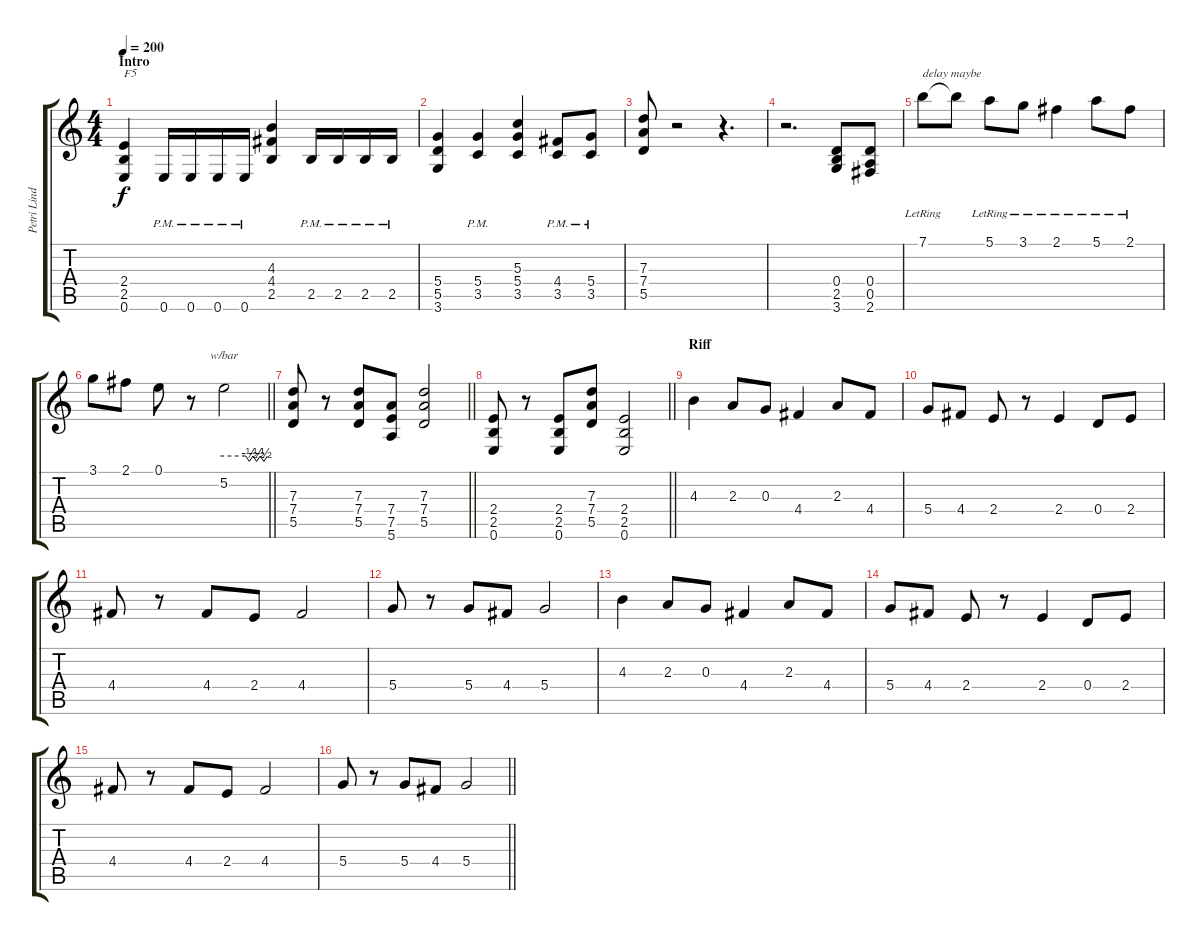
\track ("Petri Lindroos" "Petri Lind") {instrument distortionguitar}
\staff {score tabs}
\tuning (E4 B3 G3 D3 A2 E2) {hide}
\ts (4 4)
\section ("" "Intro")
\tempo 200
\clef g2
\ks c
(2.4 2.5 0.6).4{txt "F5" dy f instrument distortionguitar} 0.6{pm}.16 0.6{pm}.16 0.6{pm}.16 0.6{pm}.16 (4.3 4.4 2.5).4 2.5{pm}.16 2.5{pm}.16 2.5{pm}.16 2.5{pm}.16 |
(5.4 5.5 3.6).4 (5.4{pm} 3.5{pm}).4 (5.3 5.4 3.5).4 (4.4{pm} 3.5{pm}).8 (5.4{pm} 3.5{pm}).8 |
(7.3 7.4 5.5).8 r.2 r.4{d} |
r.2{d} (0.4 2.5 3.6).8 (0.4 0.5 2.6).8 |
7.1{lr}.8{txt "delay maybe"} 7.1{t}.8 5.1{lr}.8 3.1{lr}.8 2.1{lr}.4 5.1{lr}.8 2.1{lr}.8 |
\barLineRight lightlight
3.1.8 2.1.8 0.1.8 r.8 5.2.2{tbe (custom default 0 0 30 0 35 -2 40 0 45 -2 50 0 55 -2 60 0) instrument guitarharmonics} |
\section ("" "")
\barLineRight lightlight
(7.3 7.4 5.5).8{instrument distortionguitar} r.8 (7.3 7.4 5.5).8 (7.4 7.5 5.6).8 (7.3 7.4 5.5).2 |
\section ("" "")
\barLineRight lightlight
(2.4 2.5 0.6).8 r.8 (2.4 2.5 0.6).8 (7.3 7.4 5.5).8 (2.4 2.5 0.6).2 |
\section ("" "Riff")
4.3.4 2.3.8 0.3.8 4.4.4 2.3.8 4.4.8 |
5.4.8 4.4.8 2.4.8 r.8 2.4.4 0.4.8 2.4.8 |
4.4.8 r.8 4.4.8 2.4.8 4.4.2 |
5.4.8 r.8 5.4.8 4.4.8 5.4.2 |
4.3.4 2.3.8 0.3.8 4.4.4 2.3.8 4.4.8 |
5.4.8 4.4.8 2.4.8 r.8 2.4.4 0.4.8 2.4.8 |
4.4.8 r.8 4.4.8 2.4.8 4.4.2 |
\barLineRight lightlight
5.4.8 r.8 5.4.8 4.4.8 5.4.2
